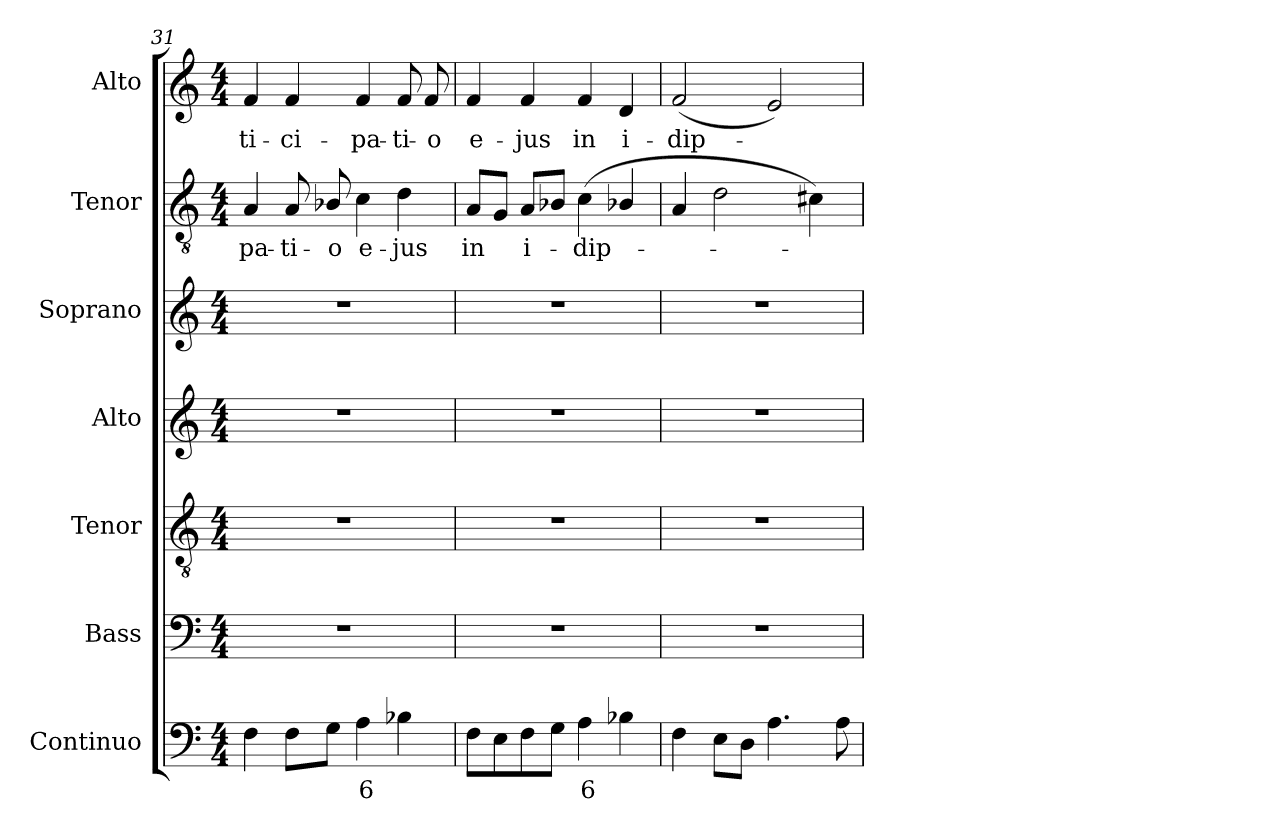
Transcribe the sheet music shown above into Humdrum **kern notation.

**kern	**text	**kern	**kern	**kern	**kern	**kern	**text	**kern	**text
*part7	*part7	*part6	*part5	*part4	*part3	*part2	*part2	*part1	*part1
*staff7	*staff7	*staff6	*staff5	*staff4	*staff3	*staff2	*staff2	*staff1	*staff1
*I"Continuo	*	*I"Bass	*I"Tenor	*I"Alto	*I"Soprano	*I"Tenor	*	*I"Alto	*
*I'Cont.	*	*I'B.	*I'T.	*I'A.	*I'S.	*I'T.	*	*I'A.	*
*clefF4	*	*clefF4	*clefGv2	*clefG2	*clefG2	*clefGv2	*	*clefG2	*
*	*	*	*ITrd7c12	*	*	*ITrd7c12	*	*	*
*k[]	*	*k[]	*k[]	*k[]	*k[]	*k[]	*	*k[]	*
*C:	*	*C:	*C:	*C:	*C:	*C:	*	*C:	*
*M4/4	*	*M4/4	*M4/4	*M4/4	*M4/4	*M4/4	*	*M4/4	*
=31	=31	=31	=31	=31	=31	=31	=31	=31	=31
!	!	!	!	!	!	!	!LO:LY:b:color=#000000	!	!
!	!	!	!	!	!	!	!	!	!LO:LY:b:color=#000000
4Fi\	.	1r	1r	1r	1r	4AAi/	-pa-	4fi/	-ti-
!	!	!	!	!	!	!	!LO:LY:b:color=#000000	!	!
!	!	!	!	!	!	!	!	!	!LO:LY:b:color=#000000
8Fi\L	.	.	.	.	.	8AAi/	-ti-	4fi/	-ci-
!	!	!	!	!	!	!	!LO:LY:b:color=#000000	!	!
8Gi\J	.	.	.	.	.	8BB-Xi/	-o	.	.
!	!LO:LY:b:color=#000000	!	!	!	!	!	!	!	!
!	!	!	!	!	!	!	!LO:LY:b:color=#000000	!	!
!	!	!	!	!	!	!	!	!	!LO:LY:b:color=#000000
4Ai\	6	.	.	.	.	4Ci\	e-	4fi/	-pa-
!	!	!	!	!	!	!	!LO:LY:b:color=#000000	!	!
!	!	!	!	!	!	!	!	!	!LO:LY:b:color=#000000
4B-Xi\	.	.	.	.	.	4Di\	-jus	8fi/	-ti-
!	!	!	!	!	!	!	!	!	!LO:LY:b:color=#000000
.	.	.	.	.	.	.	.	8fi/	-o
=32	=32	=32	=32	=32	=32	=32	=32	=32	=32
!	!	!	!	!	!	!	!LO:LY:b:color=#000000	!	!
!	!	!	!	!	!	!	!	!	!LO:LY:b:color=#000000
8Fi\L	.	1r	1r	1r	1r	8AAi/L	in	4fi/	e-
8Ei\	.	.	.	.	.	8GGi/J	.	.	.
!	!	!	!	!	!	!	!LO:LY:b:color=#000000	!	!
!	!	!	!	!	!	!	!	!	!LO:LY:b:color=#000000
8Fi\	.	.	.	.	.	8AAi/L	i-	4fi/	-jus
8Gi\J	.	.	.	.	.	8BB-i/J	.	.	.
!	!LO:LY:b:color=#000000	!	!	!	!	!	!	!	!
!	!	!	!	!	!	!	!LO:LY:b:color=#000000	!	!
!	!	!	!	!	!	!	!	!	!LO:LY:b:color=#000000
4Ai\	6	.	.	.	.	(4Ci\	-dip-	4fi/	in
!	!	!	!	!	!	!	!	!	!LO:LY:b:color=#000000
4B-Xi\	.	.	.	.	.	4BB-Xi/	.	4di/	i-
=33	=33	=33	=33	=33	=33	=33	=33	=33	=33
!	!	!	!	!	!	!	!	!	!LO:LY:b:color=#000000
4Fi\	.	1r	1r	1r	1r	4AAi/	.	(2fi/	-dip-
8Ei\L	.	.	.	.	.	2Di\	.	.	.
8Di\J	.	.	.	.	.	.	.	.	.
4.Ai\	.	.	.	.	.	.	.	2ei/)	.
.	.	.	.	.	.	4C#Xi\)	.	.	.
8Ai\	.	.	.	.	.	.	.	.	.
=	=	=	=	=	=	=	=	=	=
*-	*-	*-	*-	*-	*-	*-	*-	*-	*-
